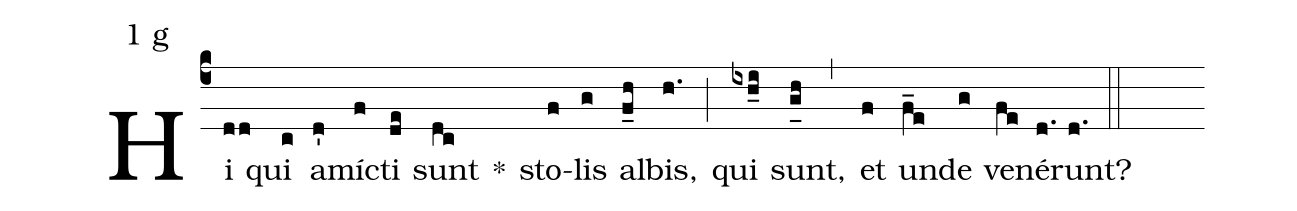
mode:1 g;
%%
(c4) Hi(dd) qui(c) a(d')mí(f)cti(de) sunt(dc) *() sto(f)lis(g) al(f_h)bis,(h.) (;) qui(ixh_i) sunt,(g_[uh:l]h) (,) et(f) un(f_e)de(g) ve(fe)né(d.)runt?(d.) (::)
